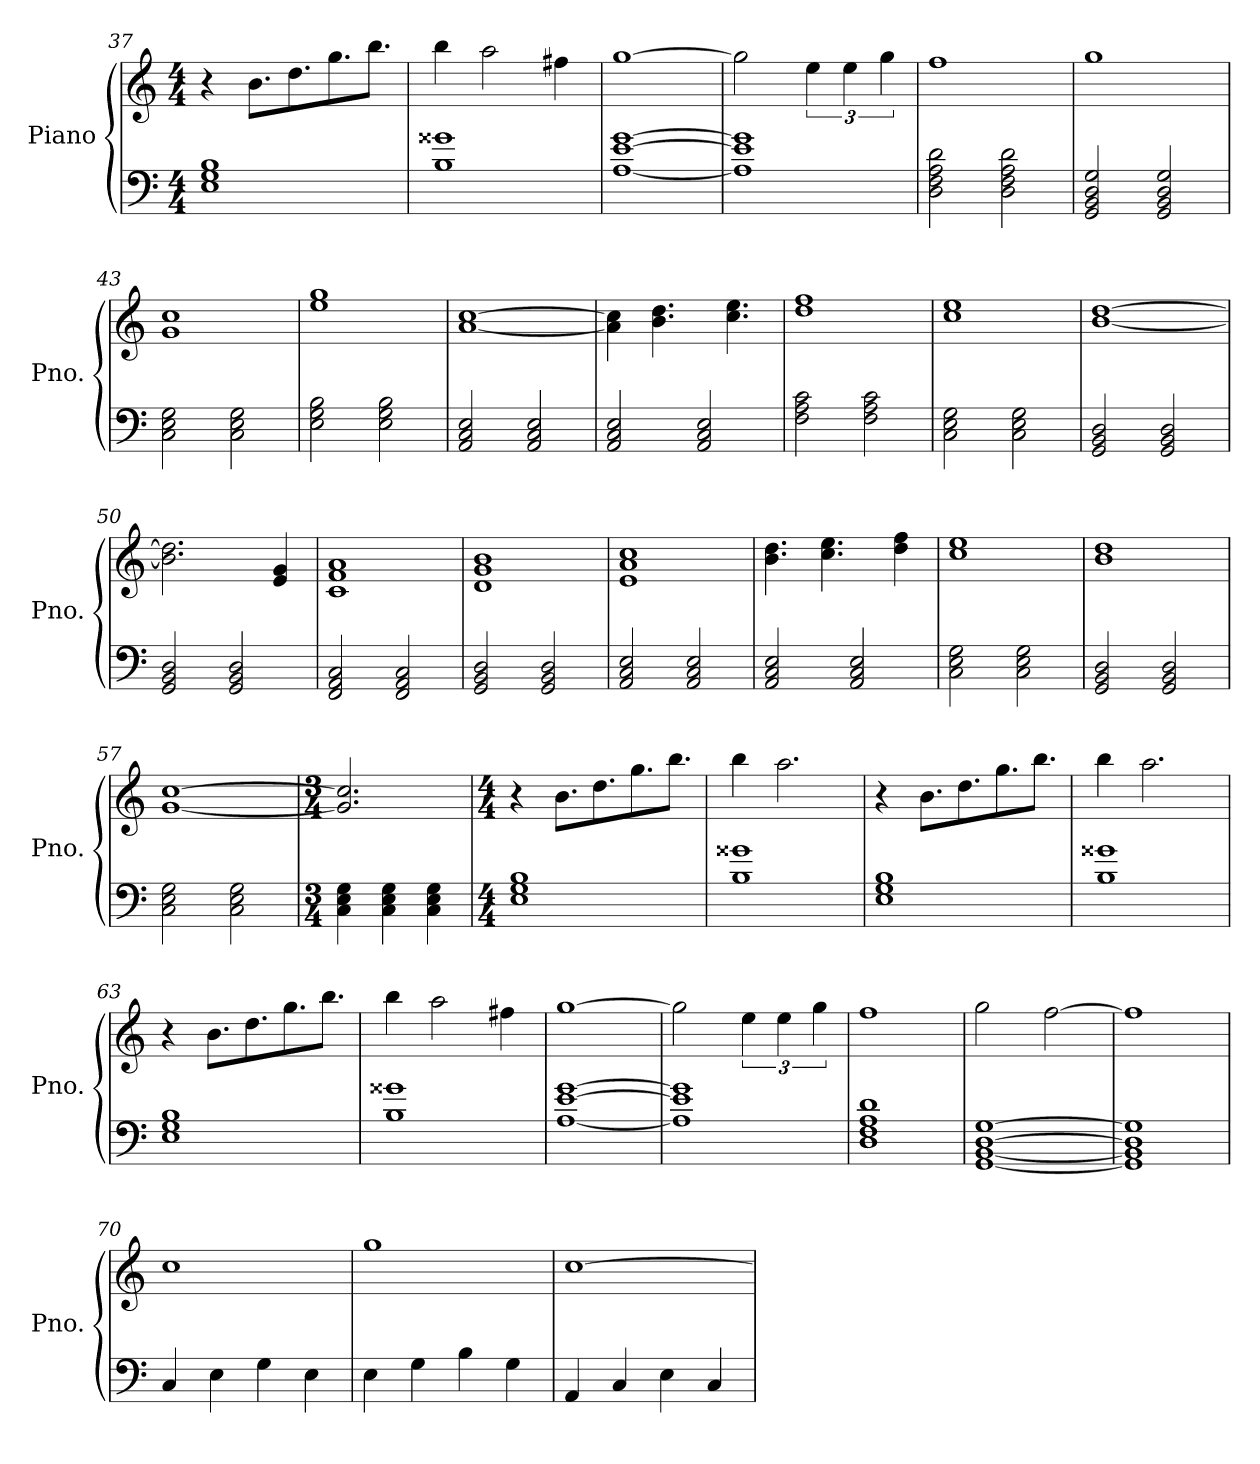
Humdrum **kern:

**kern	**kern
*part1	*part1
*staff2	*staff1
*I"Piano	*
*I'Pno.	*
*clefF4	*clefG2
*k[]	*k[]
*M4/4	*M4/4
=37	=37
1E 1G 1B	4r
.	8.b\L
.	8.dd\
.	8.gg\
.	8.bb\J
=38	=38
1B 1g##X	4bb\
.	2aa\
.	4ff#X\
=39	=39
[1A [1e [1g	[1gg
=40	=40
1A] 1e] 1g]	2gg\]
.	6ee\
.	6ee\
.	6gg\
!!LO:LB:g=z
=41	=41
2D\ 2F\ 2A\ 2d\	1ff
2D\ 2F\ 2A\ 2d\	.
=42	=42
2GG/ 2BB/ 2D/ 2G/	1gg
2GG/ 2BB/ 2D/ 2G/	.
=43	=43
2C\ 2E\ 2G\	1g 1cc
2C\ 2E\ 2G\	.
=44	=44
2E\ 2G\ 2B\	1ee 1gg
2E\ 2G\ 2B\	.
=45	=45
2AA/ 2C/ 2E/	[1a [1cc
2AA/ 2C/ 2E/	.
=46	=46
2AA/ 2C/ 2E/	4a\] 4cc\]
.	4.b\ 4.dd\
2AA/ 2C/ 2E/	.
.	4.cc\ 4.ee\
=47	=47
2F\ 2A\ 2c\	1dd 1ff
2F\ 2A\ 2c\	.
=48	=48
2C\ 2E\ 2G\	1cc 1ee
2C\ 2E\ 2G\	.
=49	=49
2GG/ 2BB/ 2D/	[1b [1dd
2GG/ 2BB/ 2D/	.
=50	=50
2GG/ 2BB/ 2D/	2.b\] 2.dd\]
2GG/ 2BB/ 2D/	.
.	4e/ 4g/
=51	=51
2FF/ 2AA/ 2C/	1c 1f 1a
2FF/ 2AA/ 2C/	.
=52	=52
2GG/ 2BB/ 2D/	1d 1g 1b
2GG/ 2BB/ 2D/	.
=53	=53
2AA/ 2C/ 2E/	1e 1a 1cc
2AA/ 2C/ 2E/	.
!!LO:LB:g=z
=54	=54
2AA/ 2C/ 2E/	4.b\ 4.dd\
.	4.cc\ 4.ee\
2AA/ 2C/ 2E/	.
.	4dd\ 4ff\
=55	=55
2C\ 2E\ 2G\	1cc 1ee
2C\ 2E\ 2G\	.
=56	=56
2GG/ 2BB/ 2D/	1b 1dd
2GG/ 2BB/ 2D/	.
=57	=57
2C\ 2E\ 2G\	[1g [1cc
2C\ 2E\ 2G\	.
=58	=58
*M3/4	*M3/4
4C\ 4E\ 4G\	2.g/] 2.cc/]
4C\ 4E\ 4G\	.
4C\ 4E\ 4G\	.
=59	=59
*M4/4	*M4/4
1E 1G 1B	4r
.	8.b\L
.	8.dd\
.	8.gg\
.	8.bb\J
=60	=60
1B 1g##X	4bb\
.	2.aa\
=61	=61
1E 1G 1B	4r
.	8.b\L
.	8.dd\
.	8.gg\
.	8.bb\J
=62	=62
1B 1g##X	4bb\
.	2.aa\
!!LO:PB:g=z
=63	=63
1E 1G 1B	4r
.	8.b\L
.	8.dd\
.	8.gg\
.	8.bb\J
=64	=64
1B 1g##X	4bb\
.	2aa\
.	4ff#X\
=65	=65
[1A [1e [1g	[1gg
=66	=66
1A] 1e] 1g]	2gg\]
.	6ee\
.	6ee\
.	6gg\
=67	=67
1D 1F 1A 1d	1ff
=68	=68
[1GG [1BB [1D [1G	2gg\
.	[2ff\
=69	=69
1GG] 1BB] 1D] 1G]	1ff]
=70	=70
4C/	1cc
4E\	.
4G\	.
4E\	.
=71	=71
4E\	1gg
4G\	.
4B\	.
4G\	.
=72	=72
4AA/	[1cc
4C/	.
4E\	.
4C/	.
=	=
*-	*-
